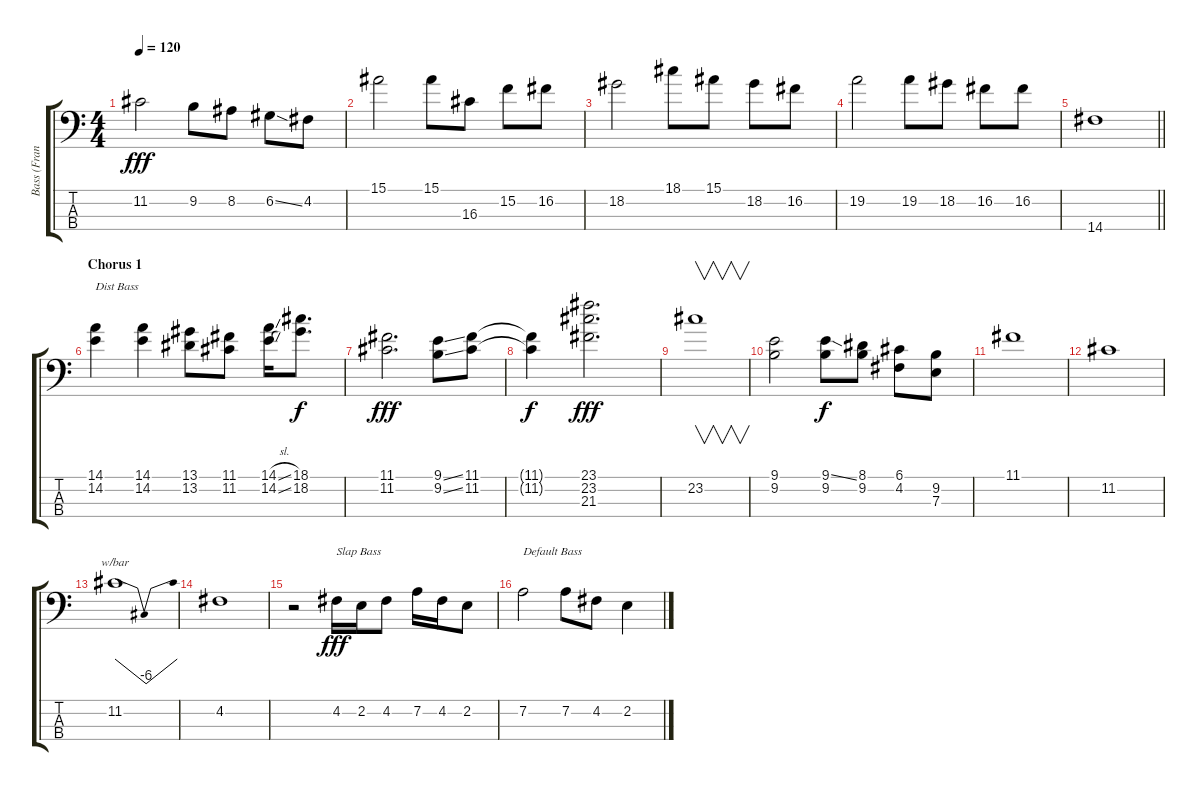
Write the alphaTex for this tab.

\track ("Bass (Francis Michaud)" "Bass (Fran") {instrument electricbassfinger}
\staff {score tabs}
\tuning (G2 D2 A1 E1) {hide}
\ts (4 4)
\tempo 120
\clef f4
\ks c
11.2.2{dy fff} 9.2.8 8.2.8 6.2{ss}.8 4.2.8 |
15.1.2 15.1.8 16.3.8 15.2.8 16.2.8 |
18.2.2 18.1.8 15.1.8 18.2.8 16.2.8 |
19.2.2 19.2.8 18.2.8 16.2.8 16.2.8 |
\barLineRight lightlight
14.4.1 |
\section ("" "Chorus 1")
(14.1 14.2).4{txt "Dist Bass" volume 12 instrument electricbassfinger} (14.1 14.2).4 (13.1 13.2).8 (11.1 11.2).8 (14.1{sl} 14.2{sl}).16 (18.1 18.2).8{d dy f} |
(11.1 11.2).2{d dy fff} (9.1{ss} 9.2{ss}).8 (11.1 11.2).8 |
(11.1{t} 11.2{t}).4{dy f} (23.1 23.2 21.3).2{d dy fff} |
23.2.1{v} |
(9.1 9.2).2 (9.1{ss} 9.2).8{dy f} (8.1 9.2).8 (6.1 4.2).8 (9.2 7.3).8 |
11.1.1 |
11.2.1 |
11.2.1{tbe (dip default 0 0 30 -24 60 0)} |
4.2.1 |
r.2 4.2.16{txt "Slap Bass" dy fff volume 16 instrument electricbassfinger} 2.2.16 4.2.8 7.2.16 4.2.16 2.2.8 |
7.2.2{txt "Default Bass" volume 9 instrument electricbasspick} 7.2.8 4.2.8 2.2.4
